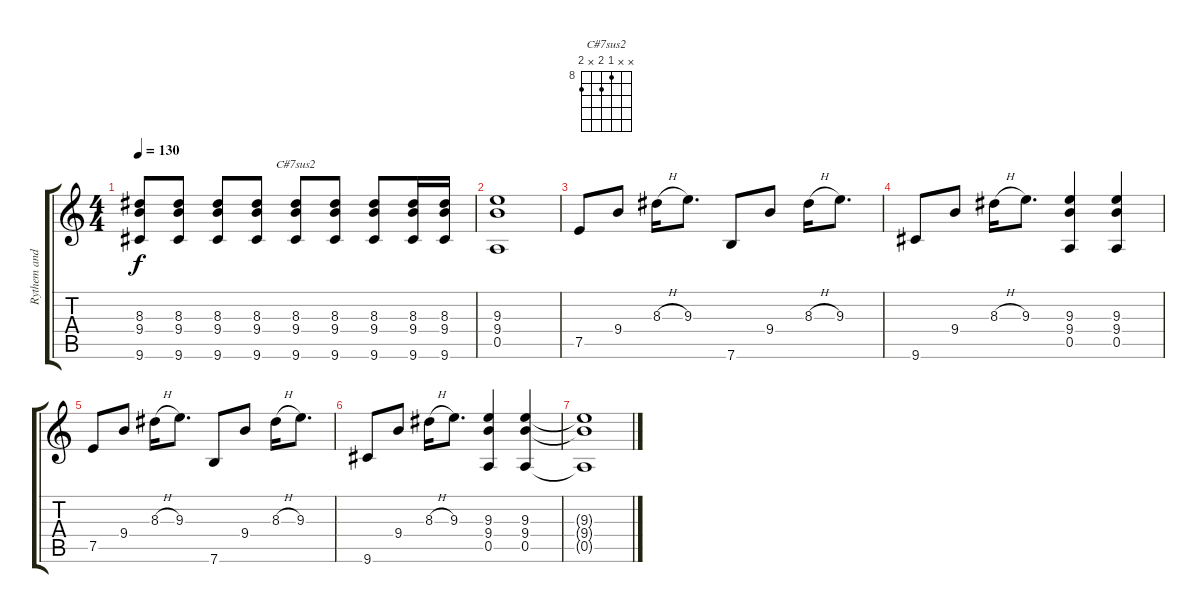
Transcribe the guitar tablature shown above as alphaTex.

\track ("Rythem and Lead" "Rythem and") {instrument electricguitarjazz}
\staff {score tabs}
\tuning (E4 B3 G3 D3 A2 E2) {hide}
\chord ("C#7sus2" x x 8 9 x 9) {firstfret 8}
\ts (4 4)
\tempo 130
\clef g2
\ks c
(8.3 9.4 9.6).8{dy f} (8.3 9.4 9.6).8 (8.3 9.4 9.6).8 (8.3 9.4 9.6).8 (8.3 9.4 9.6).8{ch "C#7sus2"} (8.3 9.4 9.6).8 (8.3 9.4 9.6).8 (8.3 9.4 9.6).16 (8.3 9.4 9.6).16 |
(9.3 9.4 0.5).1 |
7.5.8 9.4.8 8.3{h}.16 9.3.8{d} 7.6.8 9.4.8 8.3{h}.16 9.3.8{d} |
9.6.8 9.4.8 8.3{h}.16 9.3.8{d} (9.3 9.4 0.5).4 (9.3 9.4 0.5).4 |
7.5.8 9.4.8 8.3{h}.16 9.3.8{d} 7.6.8 9.4.8 8.3{h}.16 9.3.8{d} |
9.6.8 9.4.8 8.3{h}.16 9.3.8{d} (9.3 9.4 0.5).4 (9.3 9.4 0.5).4 |
(9.3{t} 9.4{t} 0.5{t}).1
